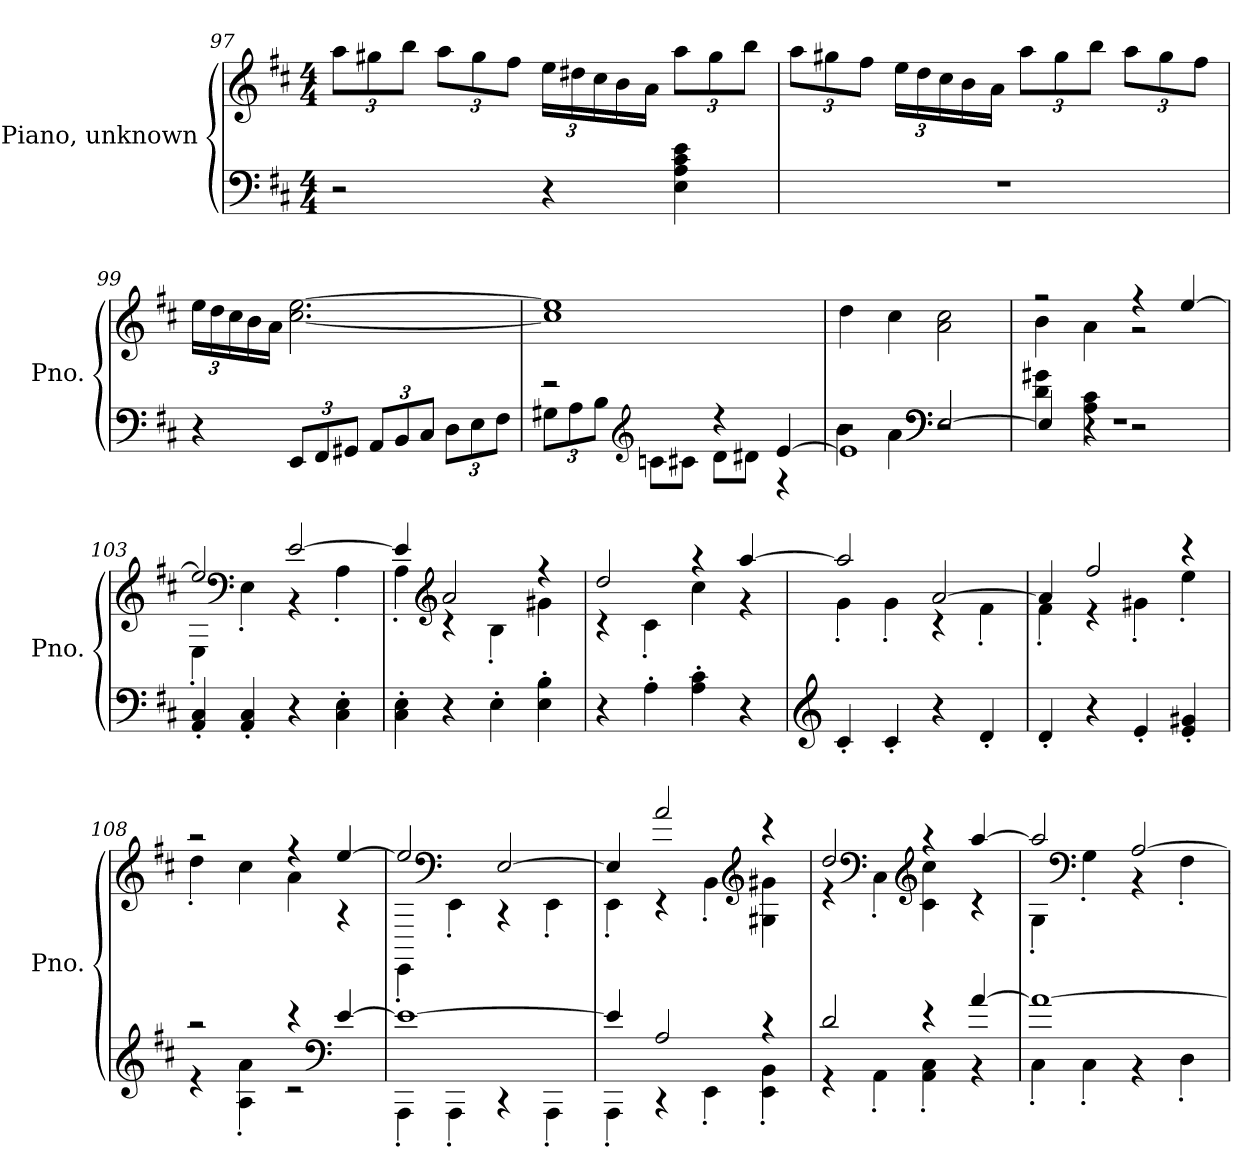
**kern	**kern
*part1	*part1
*staff2	*staff1
*I"Piano, unknown	*
*I'Pno.	*
*clefF4	*clefG2
*k[f#c#]	*k[f#c#]
*M4/4	*M4/4
*	*Xbrackettup
=97	=97
2r	12aa\L
.	12gg#X\
.	12bb\J
.	12aa\L
.	12gg#\
.	12ff#\J
4r	24ee\LL
.	24dd#X\
.	24cc#\
.	16b\
.	16a\JJ
4E\ 4A\ 4c#\ 4e\	12aa\L
.	12gg#\
.	12bb\J
!!LO:LB:g=z
=98	=98
1r	12aa\L
.	12gg#X\
.	12ff#\J
.	24ee\LL
.	24dd\
.	24cc#\
.	16b\
.	16a\JJ
.	12aa\L
.	12gg#\
.	12bb\J
.	12aa\L
.	12gg#\
.	12ff#\J
=99	=99
4r	24ee\LL
.	24dd\
.	24cc#\
.	16b\
.	16a\JJ
*Xbrackettup	*
12EE/L	[2.cc#\ [2.ee\
12FF#/	.
12GG#X/J	.
12AA/L	.
12BB/	.
12C#/J	.
12D\L	.
12E\	.
12F#\J	.
=100	=100
*^	*
2r	12G#X\L	1cc#] 1ee]
.	12A\	.
.	12B\J	.
*clefG2	*	*
.	8cn\L	.
.	8c#X\J	.
4r	8d\L	.
.	8d#X\J	.
[4e/	4r	.
!!LO:LB:g=z
=101	=101	=101
*	*^	*
1e]	4b\	2r	4dd\
.	4a\	.	4cc#\
*clefF4	*	*	*
.	2r	[2E/	2a\ 2cc#\
=102	=102	=102	=102
*	*	*	*^
1r	4d\ 4g#X\	4E/]	2r	4b\
.	4A\ 4c#\	4r	.	4a\
.	2r	2r	4r	2r
.	.	.	[4ee/	.
*v	*v	*v	*	*
=103	=103	=103
4AA/' 4C#/'	2ee/]	4E'\
*	*clefF4	*
4AA/' 4C#/'	.	4E'\
4r	[2e/	4r
4C#\' 4E\'	.	4A'\
=104	=104	=104
4C#\' 4E\'	4e/]	4A'\
*	*clefG2	*
4r	2a/	4r
4E'\	.	4B'\
4E\' 4B\'	4r	4g#X\
=105	=105	=105
4r	2dd/	4r
4A'\	.	4c#'\
4A\' 4c#\'	4r	4cc#\
4r	[4aa/	4r
=106	=106	=106
*clefG2	*	*
4c#'/	2aa/]	4g'\
4c#'/	.	4g'\
4r	[2a/	4r
4d'/	.	4f#'\
!!LO:LB:g=z	!!
=107	=107	=107
4d'/	4a/]	4f#'\
4r	2ff#/	4r
4e'/	.	4g#X'\
4e/' 4g#X/'	4r	4ee'\
=108	=108	=108
*^	*	*
2r	4r	2r	4dd'\
.	4A\' 4a\'	.	4cc#\
4r	2r	4r	4a\
*clefF4	*	*	*
[4e/	.	[4ee/	4r
=109	=109	=109	=109
1e_	4AAA'\	2ee/]	4EE'\
*	*	*clefF4	*
.	4AAA'\	.	4EE'\
.	4r	[2E/	4r
.	4AAA'\	.	4EE'\
=110	=110	=110	=110
4e/]	4AAA'\	4E/]	4EE'\
2A/	4r	2a/	4r
.	4EE'\	.	4BB'\
*	*	*clefG2	*
4r	4EE\' 4BB\'	4r	4G#X\ 4g#X\
=111	=111	=111	=111
2d/	4r	2dd/	4r
*	*	*clefF4	*
.	4AA'\	.	4C#'\
*	*	*clefG2	*
4r	4AA\' 4C#\'	4r	4c#\ 4cc#\
[4a/	4r	[4aa/	4r
=112	=112	=112	=112
1a_	4C#'\	2aa/]	4G'\
*	*	*clefF4	*
.	4C#'\	.	4G'\
.	4r	[2A/	4r
.	4D'\	.	4F#'\
*v	*v	*	*
*	*v	*v
=	=
*-	*-
